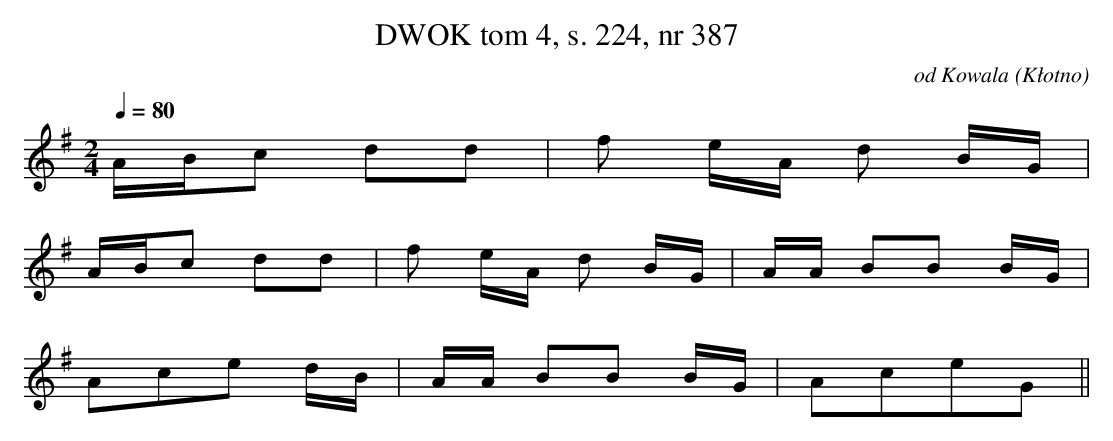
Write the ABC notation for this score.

X:1
T: DWOK tom 4, s. 224, nr 387
O:od Kowala (Kłotno)
L:1/8
M:2/4
K:G
Q:1/4=80
A/B/c dd|f e/A/ d B/G/|
A/B/c dd|f e/A/ d B/G/|A/A/ BB B/G/|
Ace d/B/|A/A/ BB B/G/|AceG||
